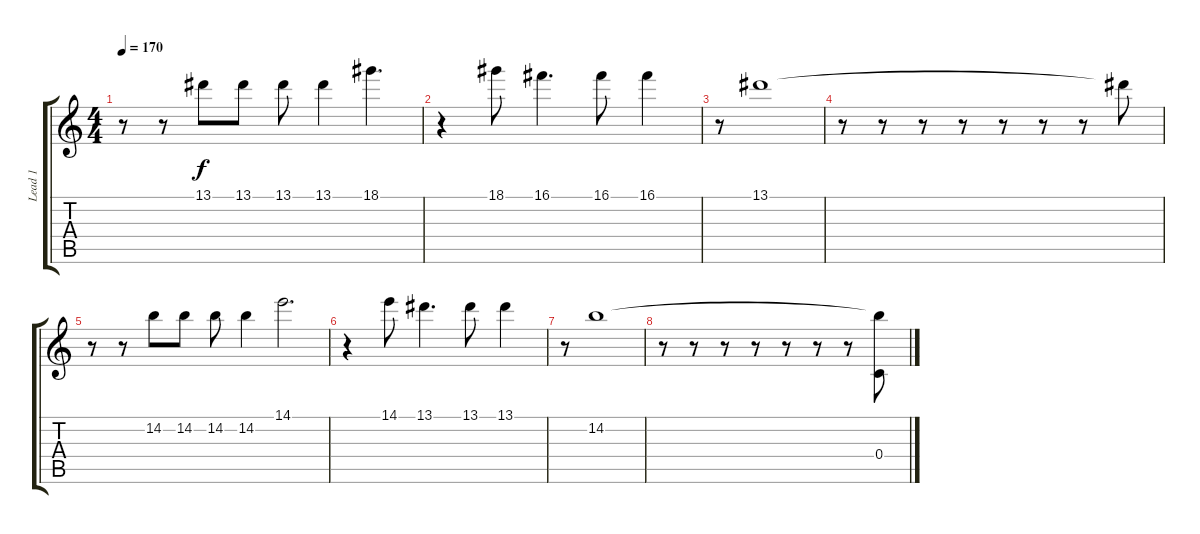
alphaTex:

\track ("Lead 1" "Lead 1") {instrument distortionguitar}
\staff {score tabs}
\tuning (D4 A3 F3 C3 G2 D2) {hide}
\ts (4 4)
\tempo 170
\clef g2
\ks c
r.8{dy f} r.8 13.1.8 13.1.8 13.1.8 13.1.4 18.1.4{d} |
r.4 18.1.8 16.1.4{d} 16.1.8 16.1.4 |
r.8 13.1.1 |
r.8 r.8 r.8 r.8 r.8 r.8 r.8 13.1{t}.8 |
r.8 r.8 14.2.8 14.2.8 14.2.8 14.2.4 14.1.2{d} |
r.4 14.1.8 13.1.4{d} 13.1.8 13.1.4 |
r.8 14.2.1 |
r.8 r.8 r.8 r.8 r.8 r.8 r.8 (14.2{t} 0.4).8
